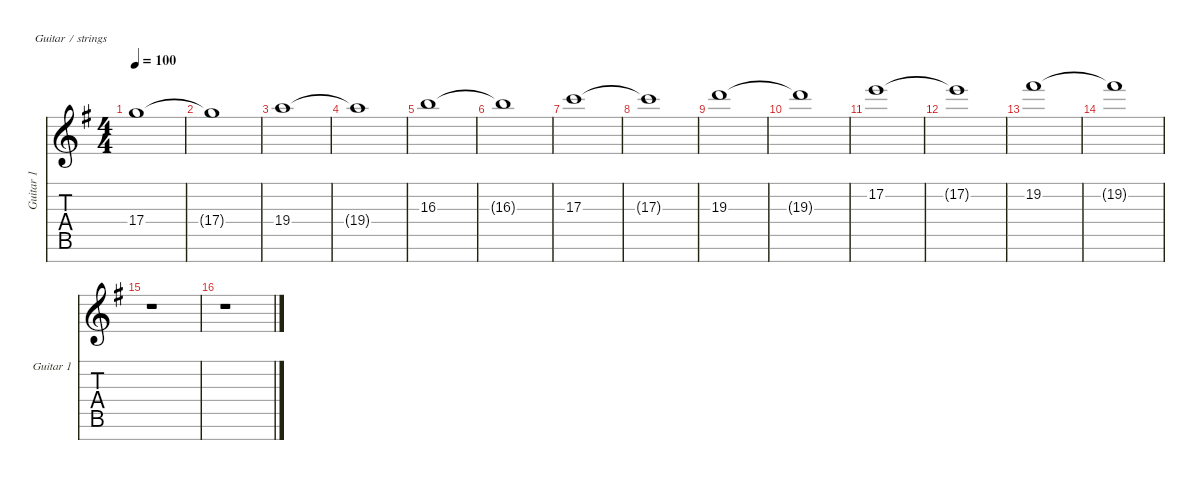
\defaultSystemsLayout 4
\hideDynamics
\bracketExtendMode nobrackets
\singleTrackTrackNamePolicy allsystems
\multiTrackTrackNamePolicy allsystems
\firstSystemTrackNameMode fullname
\otherSystemsTrackNameMode fullname
\otherSystemsTrackNameOrientation horizontal
\track ("Guitar 1" "od.guit.") {defaultSystemsLayout 2 instrument overdrivenguitar}
\staff {score tabs}
\tuning (E4 B3 G3 D3 A2 E2 B1)
\ts (4 4)
\tempo 100
\clef g2
\scale
1.04153
\ks g
17.4{acc forcenatural}.1{dy mf beam Down} |
\scale
0.958466 17.4{t acc forcenatural}.1{beam Down} |
\scale
1.04153 19.4{acc forcenatural}.1{beam Down} |
\scale
0.958466 19.4{t acc forcenatural}.1{beam Down} |
\scale
1.04153 16.3{acc forcenatural}.1{beam Down} |
\scale
0.958466 16.3{t acc forcenatural}.1{beam Down} |
\scale
1.04153 17.3{acc forcenatural}.1{beam Down} |
\scale
0.958466 17.3{t acc forcenatural}.1{beam Down} |
\scale
1.04153 19.3{acc forcenatural}.1{beam Down} |
\scale
0.958466 19.3{t acc forcenatural}.1{beam Down} |
\scale
1.04153 17.2{acc forcenatural}.1{beam Down} |
\scale
0.958466 17.2{t acc forcenatural}.1{beam Down} |
\scale
1.04153 19.2{acc #}.1{beam Down} |
\scale
0.958466 19.2{t acc #}.1{beam Down} |
\scale
1.04153 r.1{beam Down} |
\scale
0.958466 r.1{beam Down}
